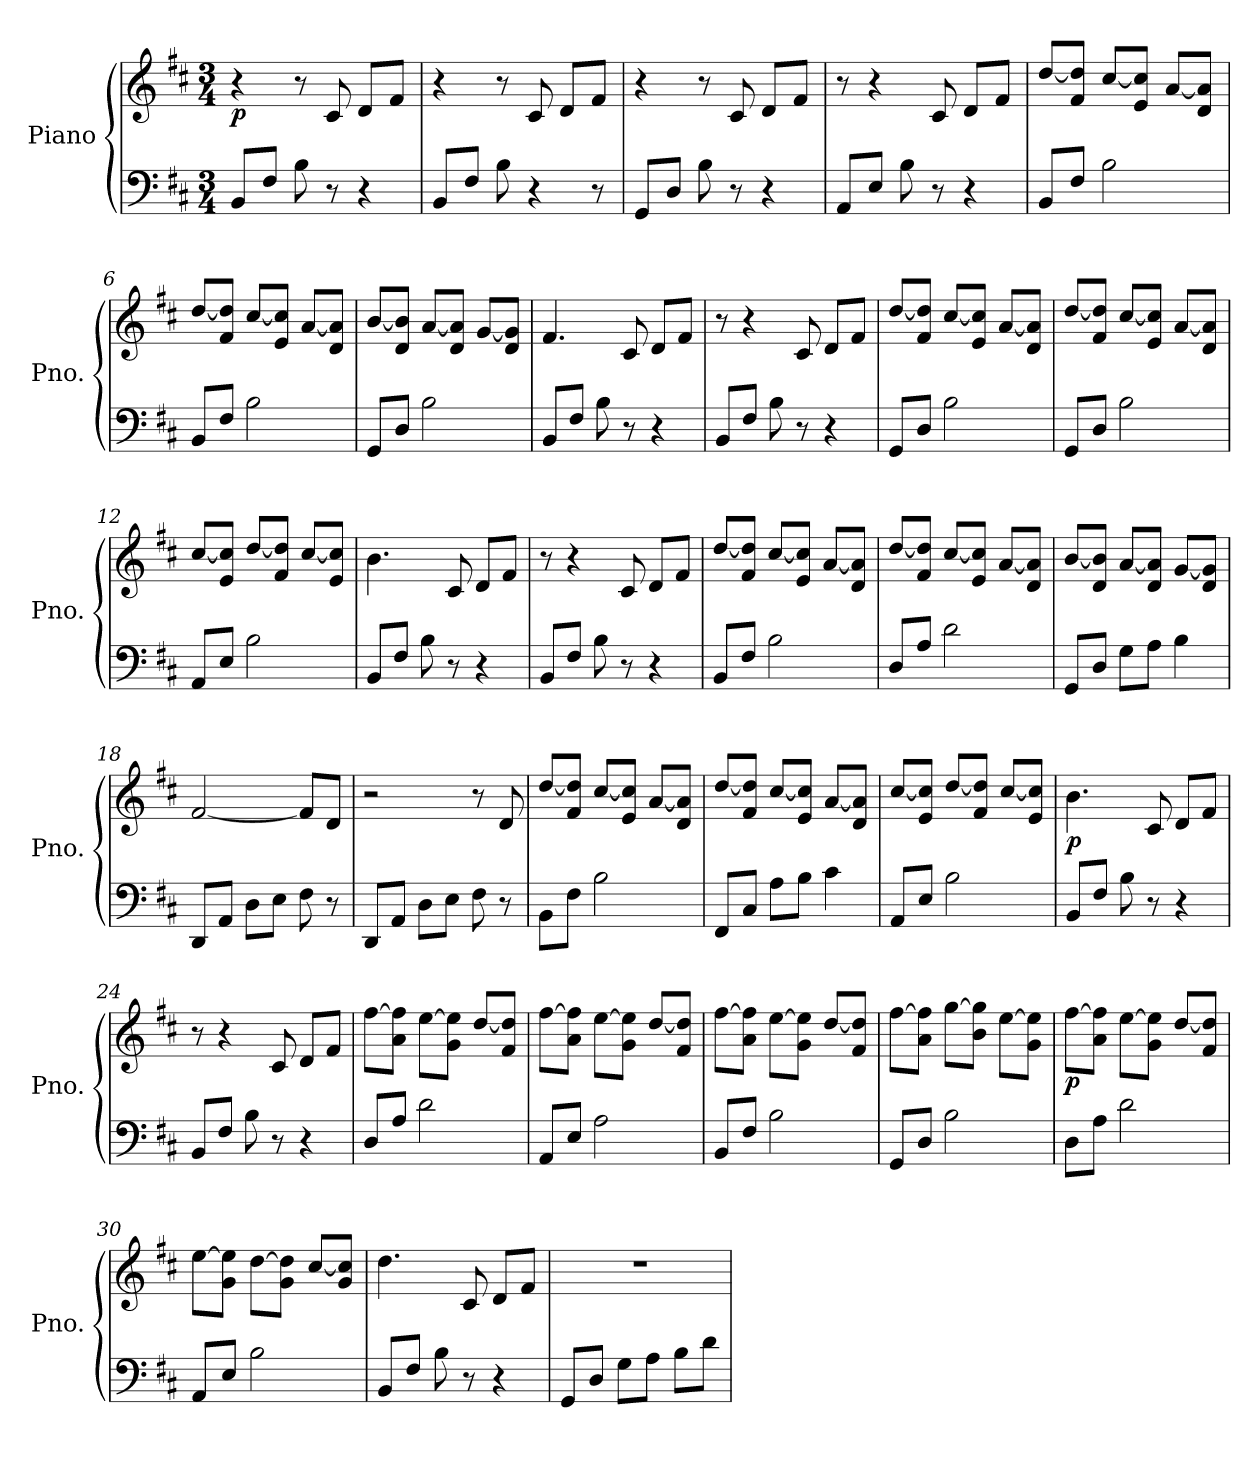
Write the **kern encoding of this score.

**kern	**kern	**dynam
*part1	*part1	*part1
*staff2	*staff1	*staff1/2
*I"Piano	*	*
*I'Pno.	*	*
*clefF4	*clefG2	*
*k[f#c#]	*k[f#c#]	*
*M3/4	*M3/4	*
*MM110	*MM110	*
=1	=1	=1
!	!	!LO:DY:b
8BB/L	4r	p
8F#/J	.	.
8B\	8r	.
8r	8c#/	.
4r	8d/L	.
.	8f#/J	.
=2	=2	=2
8BB/L	4r	.
8F#/J	.	.
8B\	8r	.
4r	8c#/	.
.	8d/L	.
8r	8f#/J	.
=3	=3	=3
8GG/L	4r	.
8D/J	.	.
8B\	8r	.
8r	8c#/	.
4r	8d/L	.
.	8f#/J	.
=4	=4	=4
8AA/L	8r	.
8E/J	4r	.
8B\	.	.
8r	8c#/	.
4r	8d/L	.
.	8f#/J	.
=5	=5	=5
8BB/L	[8dd/L	.
8F#/J	8f#/ 8dd/]J	.
2B\	[8cc#/L	.
.	8e/ 8cc#/]J	.
.	[8a/L	.
.	8d/ 8a/]J	.
!!LO:LB:g=z
=6	=6	=6
8BB/L	[8dd/L	.
8F#/J	8f#/ 8dd/]J	.
2B\	[8cc#/L	.
.	8e/ 8cc#/]J	.
.	[8a/L	.
.	8d/ 8a/]J	.
=7	=7	=7
8GG/L	[8b/L	.
8D/J	8d/ 8b/]J	.
2B\	[8a/L	.
.	8d/ 8a/]J	.
.	[8g/L	.
.	8d/ 8g/]J	.
=8	=8	=8
8BB/L	4.f#/	.
8F#/J	.	.
8B\	.	.
8r	8c#/	.
4r	8d/L	.
.	8f#/J	.
=9	=9	=9
8BB/L	8r	.
8F#/J	4r	.
8B\	.	.
8r	8c#/	.
4r	8d/L	.
.	8f#/J	.
=10	=10	=10
8GG/L	[8dd/L	.
8D/J	8f#/ 8dd/]J	.
2B\	[8cc#/L	.
.	8e/ 8cc#/]J	.
.	[8a/L	.
.	8d/ 8a/]J	.
!!LO:LB:g=z
=11	=11	=11
8GG/L	[8dd/L	.
8D/J	8f#/ 8dd/]J	.
2B\	[8cc#/L	.
.	8e/ 8cc#/]J	.
.	[8a/L	.
.	8d/ 8a/]J	.
=12	=12	=12
8AA/L	[8cc#/L	.
8E/J	8e/ 8cc#/]J	.
2B\	[8dd/L	.
.	8f#/ 8dd/]J	.
.	[8cc#/L	.
.	8e/ 8cc#/]J	.
=13	=13	=13
8BB/L	4.b\	.
8F#/J	.	.
8B\	.	.
8r	8c#/	.
4r	8d/L	.
.	8f#/J	.
=14	=14	=14
8BB/L	8r	.
8F#/J	4r	.
8B\	.	.
8r	8c#/	.
4r	8d/L	.
.	8f#/J	.
=15	=15	=15
8BB/L	[8dd/L	.
8F#/J	8f#/ 8dd/]J	.
2B\	[8cc#/L	.
.	8e/ 8cc#/]J	.
.	[8a/L	.
.	8d/ 8a/]J	.
!!LO:LB:g=z
=16	=16	=16
8D/L	[8dd/L	.
8A/J	8f#/ 8dd/]J	.
2d\	[8cc#/L	.
.	8e/ 8cc#/]J	.
.	[8a/L	.
.	8d/ 8a/]J	.
=17	=17	=17
8GG/L	[8b/L	.
8D/J	8d/ 8b/]J	.
8G\L	[8a/L	.
8A\J	8d/ 8a/]J	.
4B\	[8g/L	.
.	8d/ 8g/]J	.
=18	=18	=18
8DD/L	[2f#/	.
8AA/J	.	.
8D\L	.	.
8E\J	.	.
8F#\	8f#/L]	.
8r	8d/J	.
=19	=19	=19
8DD/L	2r	.
8AA/J	.	.
8D\L	.	.
8E\J	.	.
8F#\	8r	.
8r	8d/	.
=20	=20	=20
8BB\L	[8dd/L	.
8F#\J	8f#/ 8dd/]J	.
2B\	[8cc#/L	.
.	8e/ 8cc#/]J	.
.	[8a/L	.
.	8d/ 8a/]J	.
!!LO:LB:g=z
=21	=21	=21
8FF#/L	[8dd/L	.
8C#/J	8f#/ 8dd/]J	.
8A\L	[8cc#/L	.
8B\J	8e/ 8cc#/]J	.
4c#\	[8a/L	.
.	8d/ 8a/]J	.
=22	=22	=22
8AA/L	[8cc#/L	.
8E/J	8e/ 8cc#/]J	.
2B\	[8dd/L	.
.	8f#/ 8dd/]J	.
.	[8cc#/L	.
.	8e/ 8cc#/]J	.
=23	=23	=23
!	!	!LO:DY:b
8BB/L	4.b\	p
8F#/J	.	.
8B\	.	.
8r	8c#/	.
4r	8d/L	.
.	8f#/J	.
=24	=24	=24
8BB/L	8r	.
8F#/J	4r	.
8B\	.	.
8r	8c#/	.
4r	8d/L	.
.	8f#/J	.
=25	=25	=25
8D/L	[8ff#\L	.
8A/J	8a\ 8ff#\]J	.
2d\	[8ee\L	.
.	8g\ 8ee\]J	.
.	[8dd/L	.
.	8f#/ 8dd/]J	.
!!LO:PB:g=z
=26	=26	=26
8AA/L	[8ff#\L	.
8E/J	8a\ 8ff#\]J	.
2A\	[8ee\L	.
.	8g\ 8ee\]J	.
.	[8dd/L	.
.	8f#/ 8dd/]J	.
=27	=27	=27
8BB/L	[8ff#\L	.
8F#/J	8a\ 8ff#\]J	.
2B\	[8ee\L	.
.	8g\ 8ee\]J	.
.	[8dd/L	.
.	8f#/ 8dd/]J	.
=28	=28	=28
8GG/L	[8ff#\L	.
8D/J	8a\ 8ff#\]J	.
2B\	[8gg\L	.
.	8b\ 8gg\]J	.
.	[8ee\L	.
.	8g\ 8ee\]J	.
=29	=29	=29
!	!	!LO:DY:b
8D\L	[8ff#\L	p
8A\J	8a\ 8ff#\]J	.
2d\	[8ee\L	.
.	8g\ 8ee\]J	.
.	[8dd/L	.
.	8f#/ 8dd/]J	.
=30	=30	=30
8AA/L	[8ee\L	.
8E/J	8g\ 8ee\]J	.
2B\	[8dd\L	.
.	8g\ 8dd\]J	.
.	[8cc#/L	.
.	8g/ 8cc#/]J	.
!!LO:LB:g=z
=31	=31	=31
8BB/L	4.dd\	.
8F#/J	.	.
8B\	.	.
8r	8c#/	.
4r	8d/L	.
.	8f#/J	.
=32	=32	=32
8GG/L	2.r	.
8D/J	.	.
8G\L	.	.
8A\J	.	.
8B\L	.	.
8d\J	.	.
=	=	=
*-	*-	*-
